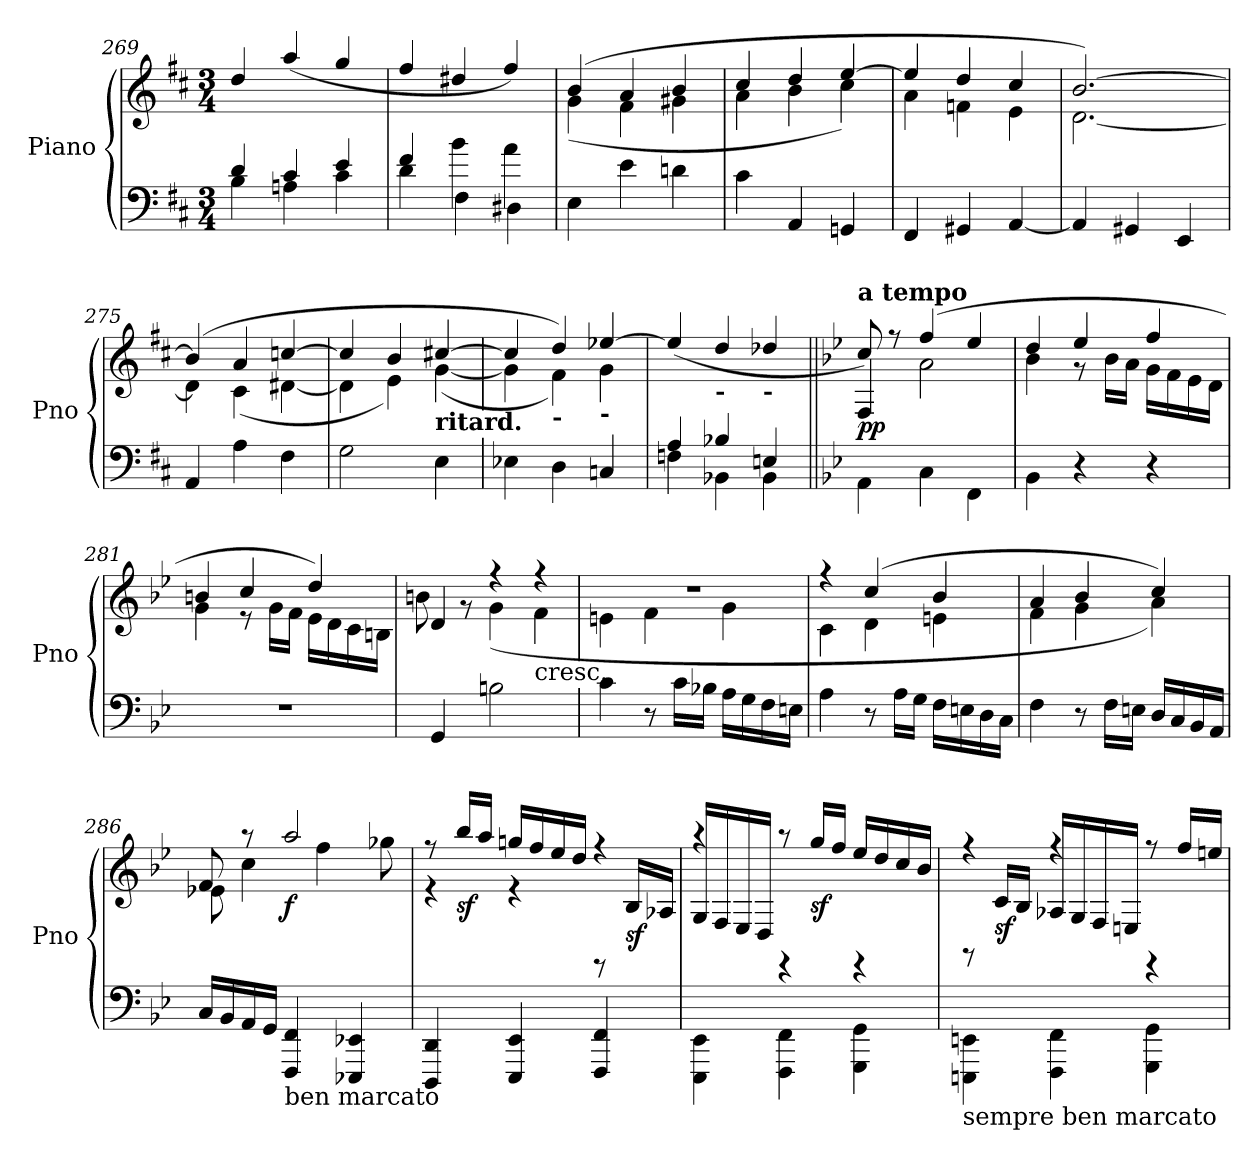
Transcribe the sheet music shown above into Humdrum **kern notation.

**kern	**kern	**dynam
*part1	*part1	*part1
*staff2	*staff1	*staff1/2
*I"Piano	*	*
*I'Pno	*	*
*clefF4	*clefG2	*
*k[f#c#]	*k[f#c#]	*
*D:	*D:	*
*M3/4	*M3/4	*
=269	=269	=269
*^	*	*
4d/	4B\	4dd/	.
4c#/	4An\	(>4aa/	.
4e/	4c#\	4gg/	.
=270	=270	=270	=270
4f#/	4d\	4ff#/	.
4b\	4F#\	4dd#X/	.
4a\	4D#X\	4ff#/)	.
*v	*v	*	*
=271	=271	=271
*	*^	*
4E\	(>4b/	(<4g\	.
4e\	4a/	4f#\	.
4dn\	4b/	4g#X\	.
=272	=272	=272	=272
4c#\	4cc#/	4a\	.
4AA/	4dd/	4b\	.
4GGn/	[4ee/	4cc#\)	.
!!LO:LB:g=z	!!
=273	=273	=273	=273
4FF#/	4ee/]	4a\	.
4GG#X/	4dd/	4fn\	.
[4AA/	4cc#/	4e\	.
=274	=274	=274	=274
4AA/]	[2.b/)	[2.d\	.
4GG#X/	.	.	.
4EE/	.	.	.
=275	=275	=275	=275
4AA/	(>4b/]	4d\]	.
4A\	4a/	(<4c#\	.
4F#\	[4ccn/	[4d#X\	.
=276	=276	=276	=276
2G\	4cc/]	4d#\]	.
.	4b/	4e\)	.
!	!LO:TX:b:B:t=ritard.	!	!
4E\	[4cc#X/	(<[4g\	.
=277	=277	=277	=277
4E-X\	4cc#/]	4g\]	.
!	!LO:TX:b:B:t=-	!	!
4D\	4dd/)	4f#\)	.
!	!LO:TX:b:B:t=-	!	!
4Cn/	[4ee-X/	(<4g\	.
=278	=278	=278	=278
*^	*	*	*
!	!	!LO:TX:b:B:t=-	!	!
*	*	*v	*v	*
4A/	4Fn\	(<4ee-/]	.
!	!	!LO:TX:b:B:t=-	!
4B-X/	4BB-X\	4dd/	.
!	!	!LO:TX:b:B:t=-	!
4En/)	4BB-\	4dd-X/	.
*v	*v	*	*
=279||	=279||	=279||
*k[b-e-]	*k[b-e-]	*
*B-:	*B-:	*
*^	*^	*
!	!	!LO:TX:a:B:t=a tempo	!	!
!LO:TX:a:t=tutte le corde	!	!	!	!
!	!	!	!	!LO:DY:b
*v	*v	*	*	*
4AA\	8cc/)	4F/	pp
.	8rff	.	.
4C\	(>4ff/	2a\	.
4FF\	4ee-/	.	.
=280	=280	=280	=280
4BB-\	4dd/	4b-\	.
4r	4ee-/	8rg	.
.	.	16b-\LL	.
.	.	16a\JJ	.
4r	4ff/	16g\LL	.
.	.	16f\	.
.	.	16e-\	.
.	.	16d\JJ	.
!!LO:LB:g=z	!!
=281	=281	=281	=281
2.r	4bn/	4g\	.
.	4cc/	8re	.
.	.	16g\LL	.
.	.	16f\JJ	.
.	4dd/)	16e-\LL	.
.	.	16d\	.
.	.	16c\	.
.	.	16Bn\JJ	.
=282	=282	=282	=282
4GG/	4d/	8bn\	.
.	.	8rg	.
2Bn\	4rff	(<4g\	.
!	!LO:TX:b:t=cresc.	!	!
.	4rff	4f\	.
=283	=283	=283	=283
4c\	2.rdd	4en\	.
8r	.	4f\	.
16c\LL	.	.	.
16B-X\JJ	.	.	.
16A\LL	.	4g\	.
16G\	.	.	.
16F\	.	.	.
16En\JJ	.	.	.
=284	=284	=284	=284
4A\	4rff	4c\	.
8r	(>4cc/	4d\	.
16A\LL	.	.	.
16G\JJ	.	.	.
16F\LL	4b-/	4en\	.
16En\	.	.	.
16D\	.	.	.
16C\JJ	.	.	.
=285	=285	=285	=285
4F\	4a/	4f\	.
8r	4b-/	4g\	.
16F\LL	.	.	.
16En\JJ	.	.	.
16D/LL	4cc/)	4a\)	.
16C/	.	.	.
16BB-/	.	.	.
16AA/JJ	.	.	.
!!LO:PB:g=z	!!
=286	=286	=286	=286
16C/LL	8f/	8e-X\	.
16BB-/	.	.	.
16AA/	8raa	4cc\	.
16GG/JJ	.	.	.
!LO:TX:b:t=ben marcato	!	!	!
!	!	!	!LO:DY:b
4FFF/ 4FF/	2aa/	.	f
.	.	4ff\	.
4EEE-X/ 4EE-X/	.	.	.
.	.	8gg-X\	.
=287	=287	=287	=287
4DDD/ 4DD/	8rff	4re	.
!	!	!	!LO:DY:b
.	16bb-/LL	.	sf
.	16aa/JJ	.	.
4EEE-/ 4EE-/	16ggn/LL	4re	.
.	16ff/	.	.
.	16ee-/	.	.
.	16dd/JJ	.	.
4FFF/ 4FF/	4rff	8rEE	.
!	!	!	!LO:DY:b
.	.	16B-/LL	sf
.	.	16A-X/JJ	.
=288	=288	=288	=288
4EEE-\ 4EE-\	4r	16G/LL	.
.	.	16F/	.
.	.	16E-/	.
.	.	16D/JJ	.
4FFF\ 4FF\	8r	4rEE	.
!	!	!	!LO:DY:b
.	16gg/LL	.	sf
.	16ff/JJ	.	.
4GGG\ 4GG\	16ee-/LL	4rEE	.
.	16dd/	.	.
.	16cc/	.	.
.	16b-/JJ	.	.
=289	=289	=289	=289
!LO:TX:b:t=sempre ben marcato	!	!	!
4EEEn\ 4EEn\	4r	8rGG	.
!	!	!	!LO:DY:b
.	.	16c/LL	sf
.	.	16B-/JJ	.
4FFF\ 4FF\	4r	16A-X/LL	.
.	.	16G/	.
.	.	16F/	.
.	.	16En/JJ	.
4GGG\ 4GG\	8r	4rEE	.
.	16ff/LL	.	.
.	16een/JJ	.	.
*	*v	*v	*
=	=	=
*-	*-	*-
